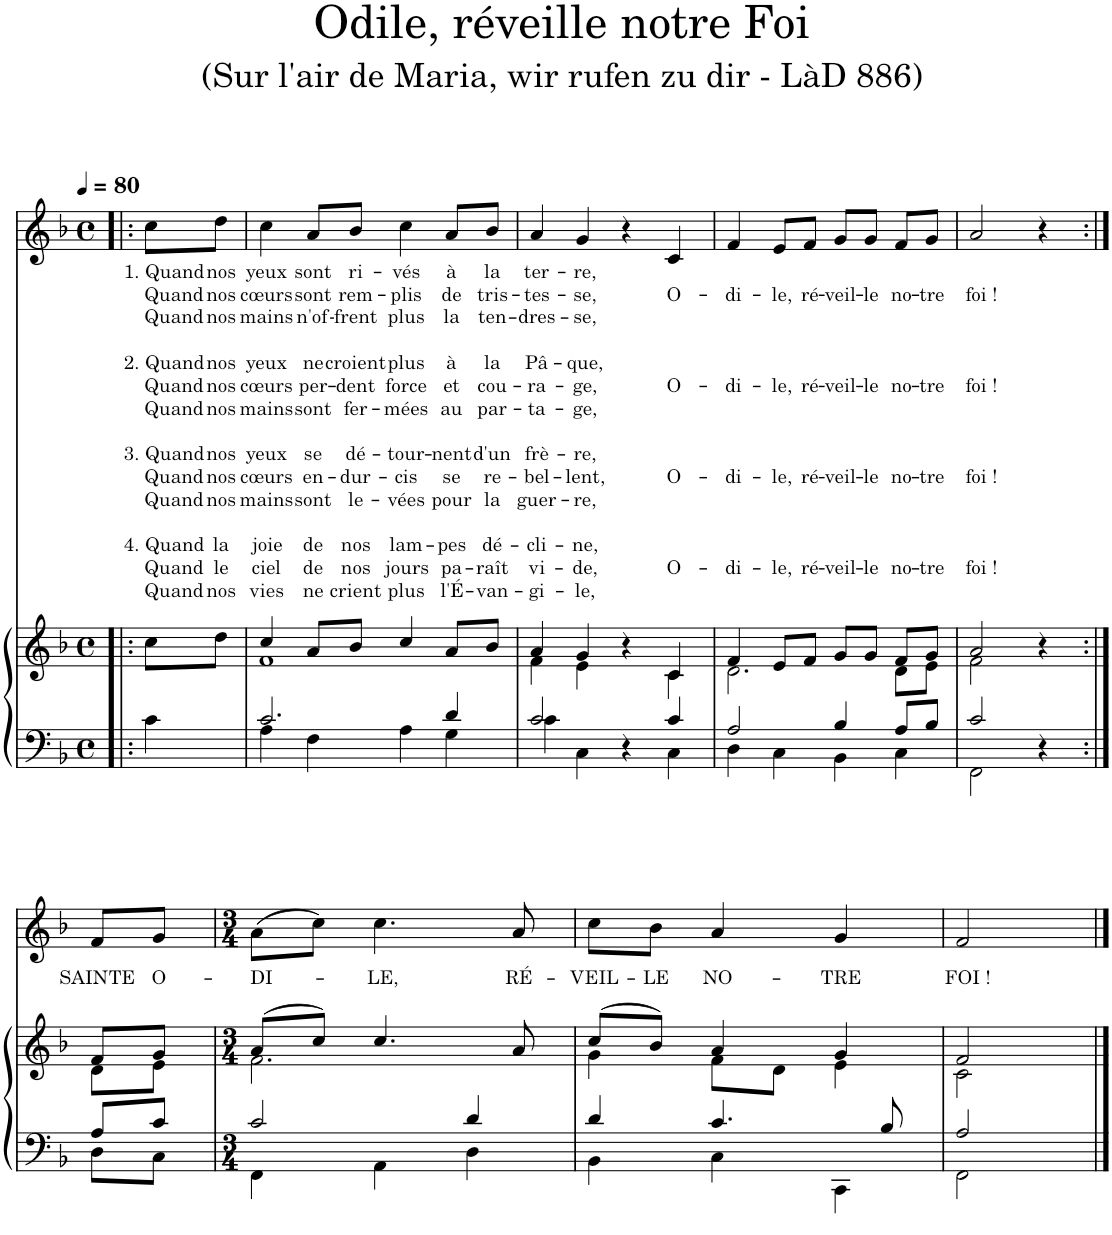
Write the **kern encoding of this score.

**kern	**kern	**kern	**text	**text	**text	**text	**text	**text	**text	**text	**text	**text	**text	**text	**text	**text	**text
*part2	*part2	*part1	*part1	*part1	*part1	*part1	*part1	*part1	*part1	*part1	*part1	*part1	*part1	*part1	*part1	*part1	*part1
*staff3	*staff2	*staff1	*staff1	*staff1	*staff1	*staff1	*staff1	*staff1	*staff1	*staff1	*staff1	*staff1	*staff1	*staff1	*staff1	*staff1	*staff1
*I"Pipe Organ	*	*I"Voice	*	*	*	*	*	*	*	*	*	*	*	*	*	*	*
*I'P Org	*	*	*	*	*	*	*	*	*	*	*	*	*	*	*	*	*
*clefF4	*clefG2	*clefG2	*	*	*	*	*	*	*	*	*	*	*	*	*	*	*
*k[b-]	*k[b-]	*k[b-]	*	*	*	*	*	*	*	*	*	*	*	*	*	*	*
*M4/4	*M4/4	*M4/4	*	*	*	*	*	*	*	*	*	*	*	*	*	*	*
*met(c)	*met(c)	*met(c)	*	*	*	*	*	*	*	*	*	*	*	*	*	*	*
*MM80	*MM80	*MM80	*	*	*	*	*	*	*	*	*	*	*	*	*	*	*
=!|:	=!|:	=!|:	=!|:	=!|:	=!|:	=!|:	=!|:	=!|:	=!|:	=!|:	=!|:	=!|:	=!|:	=!|:	=!|:	=!|:	=!|:
!	!	!	!LO:LY:b	!LO:LY:b	!LO:LY:b	!	!LO:LY:b	!LO:LY:b	!LO:LY:b	!	!LO:LY:b	!LO:LY:b	!LO:LY:b	!	!LO:LY:b	!LO:LY:b	!LO:LY:b
4c\	8cc\L	8cc\L	1. Quand	Quand	Quand	.	2. Quand	Quand	Quand	.	3. Quand	Quand	Quand	.	4. Quand	Quand	Quand
!	!	!	!LO:LY:b	!LO:LY:b	!LO:LY:b	!	!LO:LY:b	!LO:LY:b	!LO:LY:b	!	!LO:LY:b	!LO:LY:b	!LO:LY:b	!	!LO:LY:b	!LO:LY:b	!LO:LY:b
.	8dd\J	8dd\J	nos	nos	nos	.	nos	nos	nos	.	nos	nos	nos	.	la	le	nos
=1	=1	=1	=1	=1	=1	=1	=1	=1	=1	=1	=1	=1	=1	=1	=1	=1	=1
*^	*^	*	*	*	*	*	*	*	*	*	*	*	*	*	*	*	*
!	!	!	!	!	!LO:LY:b	!LO:LY:b	!LO:LY:b	!	!LO:LY:b	!LO:LY:b	!LO:LY:b	!	!LO:LY:b	!LO:LY:b	!LO:LY:b	!	!LO:LY:b	!LO:LY:b	!LO:LY:b
2.c/	4A\	4cc/	1f	4cc\	yeux	cœurs	mains	.	yeux	cœurs	mains	.	yeux	cœurs	mains	.	joie	ciel	vies
!	!	!	!	!	!LO:LY:b	!LO:LY:b	!LO:LY:b	!	!LO:LY:b	!LO:LY:b	!LO:LY:b	!	!LO:LY:b	!LO:LY:b	!LO:LY:b	!	!LO:LY:b	!LO:LY:b	!LO:LY:b
.	4F\	8a/L	.	8a/L	sont	sont	n'of-	.	ne	per-	sont	.	se	en-	sont	.	de	de	ne
!	!	!	!	!	!LO:LY:b	!LO:LY:b	!LO:LY:b	!	!LO:LY:b	!LO:LY:b	!LO:LY:b	!	!LO:LY:b	!LO:LY:b	!LO:LY:b	!	!LO:LY:b	!LO:LY:b	!LO:LY:b
.	.	8b-/J	.	8b-/J	ri-	rem-	-frent	.	croient	-dent	fer-	.	dé-	-dur-	le-	.	nos	nos	crient
!	!	!	!	!	!LO:LY:b	!LO:LY:b	!LO:LY:b	!	!LO:LY:b	!LO:LY:b	!LO:LY:b	!	!LO:LY:b	!LO:LY:b	!LO:LY:b	!	!LO:LY:b	!LO:LY:b	!LO:LY:b
.	4A\	4cc/	.	4cc\	-vés	-plis	plus	.	plus	force	-mées	.	-tour-	-cis	-vées	.	lam-	jours	plus
!	!	!	!	!	!LO:LY:b	!LO:LY:b	!LO:LY:b	!	!LO:LY:b	!LO:LY:b	!LO:LY:b	!	!LO:LY:b	!LO:LY:b	!LO:LY:b	!	!LO:LY:b	!LO:LY:b	!LO:LY:b
4d/	4G\	8a/L	.	8a/L	à	de	la	.	à	et	au	.	-nent	se	pour	.	-pes	pa-	l'É-
!	!	!	!	!	!LO:LY:b	!LO:LY:b	!LO:LY:b	!	!LO:LY:b	!LO:LY:b	!LO:LY:b	!	!LO:LY:b	!LO:LY:b	!LO:LY:b	!	!LO:LY:b	!LO:LY:b	!LO:LY:b
.	.	8b-/J	.	8b-/J	la	tris-	ten-	.	la	cou-	par-	.	d'un	re-	la	.	dé-	-raît	-van-
=2	=2	=2	=2	=2	=2	=2	=2	=2	=2	=2	=2	=2	=2	=2	=2	=2	=2	=2	=2
!	!	!	!	!	!LO:LY:b	!LO:LY:b	!LO:LY:b	!	!LO:LY:b	!LO:LY:b	!LO:LY:b	!	!LO:LY:b	!LO:LY:b	!LO:LY:b	!	!LO:LY:b	!LO:LY:b	!LO:LY:b
2c/	4c\	4a/	4f\	4a/	ter-	-tes-	-dres-	.	Pâ-	-ra-	-ta-	.	frè-	-bel-	guer-	.	-cli-	vi-	-gi-
!	!	!	!	!	!LO:LY:b	!LO:LY:b	!LO:LY:b	!	!LO:LY:b	!LO:LY:b	!LO:LY:b	!	!LO:LY:b	!LO:LY:b	!LO:LY:b	!	!LO:LY:b	!LO:LY:b	!LO:LY:b
.	4C\	4g/	4e\	4g/	-re,	-se,	-se,	.	-que,	-ge,	-ge,	.	-re,	-lent,	-re,	.	-ne,	-de,	-le,
4r	4ryy	4r	4ryy	4r	.	.	.	.	.	.	.	.	.	.	.	.	.	.	.
!	!	!	!	!	!	!LO:LY:b	!	!	!	!LO:LY:b	!	!	!	!LO:LY:b	!	!	!	!LO:LY:b	!
4c/	4C\	4c/	4c\	4c/	.	O-	.	.	.	O-	.	.	.	O-	.	.	.	O-	.
=3	=3	=3	=3	=3	=3	=3	=3	=3	=3	=3	=3	=3	=3	=3	=3	=3	=3	=3	=3
!	!	!	!	!	!	!LO:LY:b	!	!	!	!LO:LY:b	!	!	!	!LO:LY:b	!	!	!	!LO:LY:b	!
2A/	4D\	4f/	2.d\	4f/	.	-di-	.	.	.	-di-	.	.	.	-di-	.	.	.	-di-	.
!	!	!	!	!	!	!LO:LY:b	!	!	!	!LO:LY:b	!	!	!	!LO:LY:b	!	!	!	!LO:LY:b	!
.	4C\	8e/L	.	8e/L	.	-le,	.	.	.	-le,	.	.	.	-le,	.	.	.	-le,	.
!	!	!	!	!	!	!LO:LY:b	!	!	!	!LO:LY:b	!	!	!	!LO:LY:b	!	!	!	!LO:LY:b	!
.	.	8f/J	.	8f/J	.	ré-	.	.	.	ré-	.	.	.	ré-	.	.	.	ré-	.
!	!	!	!	!	!	!LO:LY:b	!	!	!	!LO:LY:b	!	!	!	!LO:LY:b	!	!	!	!LO:LY:b	!
4B-/	4BB-\	8g/L	.	8g/L	.	-veil-	.	.	.	-veil-	.	.	.	-veil-	.	.	.	-veil-	.
!	!	!	!	!	!	!LO:LY:b	!	!	!	!LO:LY:b	!	!	!	!LO:LY:b	!	!	!	!LO:LY:b	!
.	.	8g/J	.	8g/J	.	-le	.	.	.	-le	.	.	.	-le	.	.	.	-le	.
!	!	!	!	!	!	!LO:LY:b	!	!	!	!LO:LY:b	!	!	!	!LO:LY:b	!	!	!	!LO:LY:b	!
8A/L	4C\	8f/L	8d\L	8f/L	.	no-	.	.	.	no-	.	.	.	no-	.	.	.	no-	.
!	!	!	!	!	!	!LO:LY:b	!	!	!	!LO:LY:b	!	!	!	!LO:LY:b	!	!	!	!LO:LY:b	!
8B-/J	.	8g/J	8e\J	8g/J	.	-tre	.	.	.	-tre	.	.	.	-tre	.	.	.	-tre	.
=4	=4	=4	=4	=4	=4	=4	=4	=4	=4	=4	=4	=4	=4	=4	=4	=4	=4	=4	=4
!	!	!	!	!	!	!LO:LY:b	!	!	!	!LO:LY:b	!	!	!	!LO:LY:b	!	!	!	!LO:LY:b	!
2c/	2FF\	2a/	2f\	2a/	.	foi !	.	.	.	foi !	.	.	.	foi !	.	.	.	foi !	.
4r	4ryy	4r	4ryy	4r	.	.	.	.	.	.	.	.	.	.	.	.	.	.	.
!!LO:LB:g=z
=5:|!	=5:|!	=5:|!	=5:|!	=5:|!	=5:|!	=5:|!	=5:|!	=5:|!	=5:|!	=5:|!	=5:|!	=5:|!	=5:|!	=5:|!	=5:|!	=5:|!	=5:|!	=5:|!	=5:|!
!	!	!	!	!	!LO:LY:b	!	!	!	!	!	!	!	!	!	!	!	!	!	!
8A/L	8D\L	8f/L	8d\L	8f/L	SAINTE	.	.	.	.	.	.	.	.	.	.	.	.	.	.
!	!	!	!	!	!LO:LY:b	!	!	!	!	!	!	!	!	!	!	!	!	!	!
8c/J	8C\J	8g/J	8e\J	8g/J	O-	.	.	.	.	.	.	.	.	.	.	.	.	.	.
=6	=6	=6	=6	=6	=6	=6	=6	=6	=6	=6	=6	=6	=6	=6	=6	=6	=6	=6	=6
*M3/4	*	*M3/4	*	*M3/4	*	*	*	*	*	*	*	*	*	*	*	*	*	*	*
!	!	!	!	!	!LO:LY:b	!	!	!	!	!	!	!	!	!	!	!	!	!	!
2c/	4FF\	(8a/L	2.f\	(8a\L	-DI-	.	.	.	.	.	.	.	.	.	.	.	.	.	.
.	.	8cc/J)	.	8cc\J)	.	.	.	.	.	.	.	.	.	.	.	.	.	.	.
!	!	!	!	!	!LO:LY:b	!	!	!	!	!	!	!	!	!	!	!	!	!	!
.	4AA\	4.cc/	.	4.cc\	-LE,	.	.	.	.	.	.	.	.	.	.	.	.	.	.
4d/	4D\	.	.	.	.	.	.	.	.	.	.	.	.	.	.	.	.	.	.
!	!	!	!	!	!LO:LY:b	!	!	!	!	!	!	!	!	!	!	!	!	!	!
.	.	8a/	.	8a/	RÉ-	.	.	.	.	.	.	.	.	.	.	.	.	.	.
=7	=7	=7	=7	=7	=7	=7	=7	=7	=7	=7	=7	=7	=7	=7	=7	=7	=7	=7	=7
!	!	!	!	!	!LO:LY:b	!	!	!	!	!	!	!	!	!	!	!	!	!	!
4d/	4BB-\	(8cc/L	4g\	8cc\L	-VEIL-	.	.	.	.	.	.	.	.	.	.	.	.	.	.
!	!	!	!	!	!LO:LY:b	!	!	!	!	!	!	!	!	!	!	!	!	!	!
.	.	8b-/J)	.	8b-\J	LE	.	.	.	.	.	.	.	.	.	.	.	.	.	.
!	!	!	!	!	!LO:LY:b	!	!	!	!	!	!	!	!	!	!	!	!	!	!
4.c/	4C\	4a/	8f\L	4a/	NO-	.	.	.	.	.	.	.	.	.	.	.	.	.	.
.	.	.	8d\J	.	.	.	.	.	.	.	.	.	.	.	.	.	.	.	.
!	!	!	!	!	!LO:LY:b	!	!	!	!	!	!	!	!	!	!	!	!	!	!
.	4CC\	4g/	4e\	4g/	-TRE	.	.	.	.	.	.	.	.	.	.	.	.	.	.
8B-/	.	.	.	.	.	.	.	.	.	.	.	.	.	.	.	.	.	.	.
=8	=8	=8	=8	=8	=8	=8	=8	=8	=8	=8	=8	=8	=8	=8	=8	=8	=8	=8	=8
!	!	!	!	!	!LO:LY:b	!	!	!	!	!	!	!	!	!	!	!	!	!	!
2A/	2FF\	2f/	2c\	2f/	FOI !	.	.	.	.	.	.	.	.	.	.	.	.	.	.
*v	*v	*	*	*	*	*	*	*	*	*	*	*	*	*	*	*	*	*	*
*	*v	*v	*	*	*	*	*	*	*	*	*	*	*	*	*	*	*	*
==	==	==	==	==	==	==	==	==	==	==	==	==	==	==	==	==	==
*-	*-	*-	*-	*-	*-	*-	*-	*-	*-	*-	*-	*-	*-	*-	*-	*-	*-
